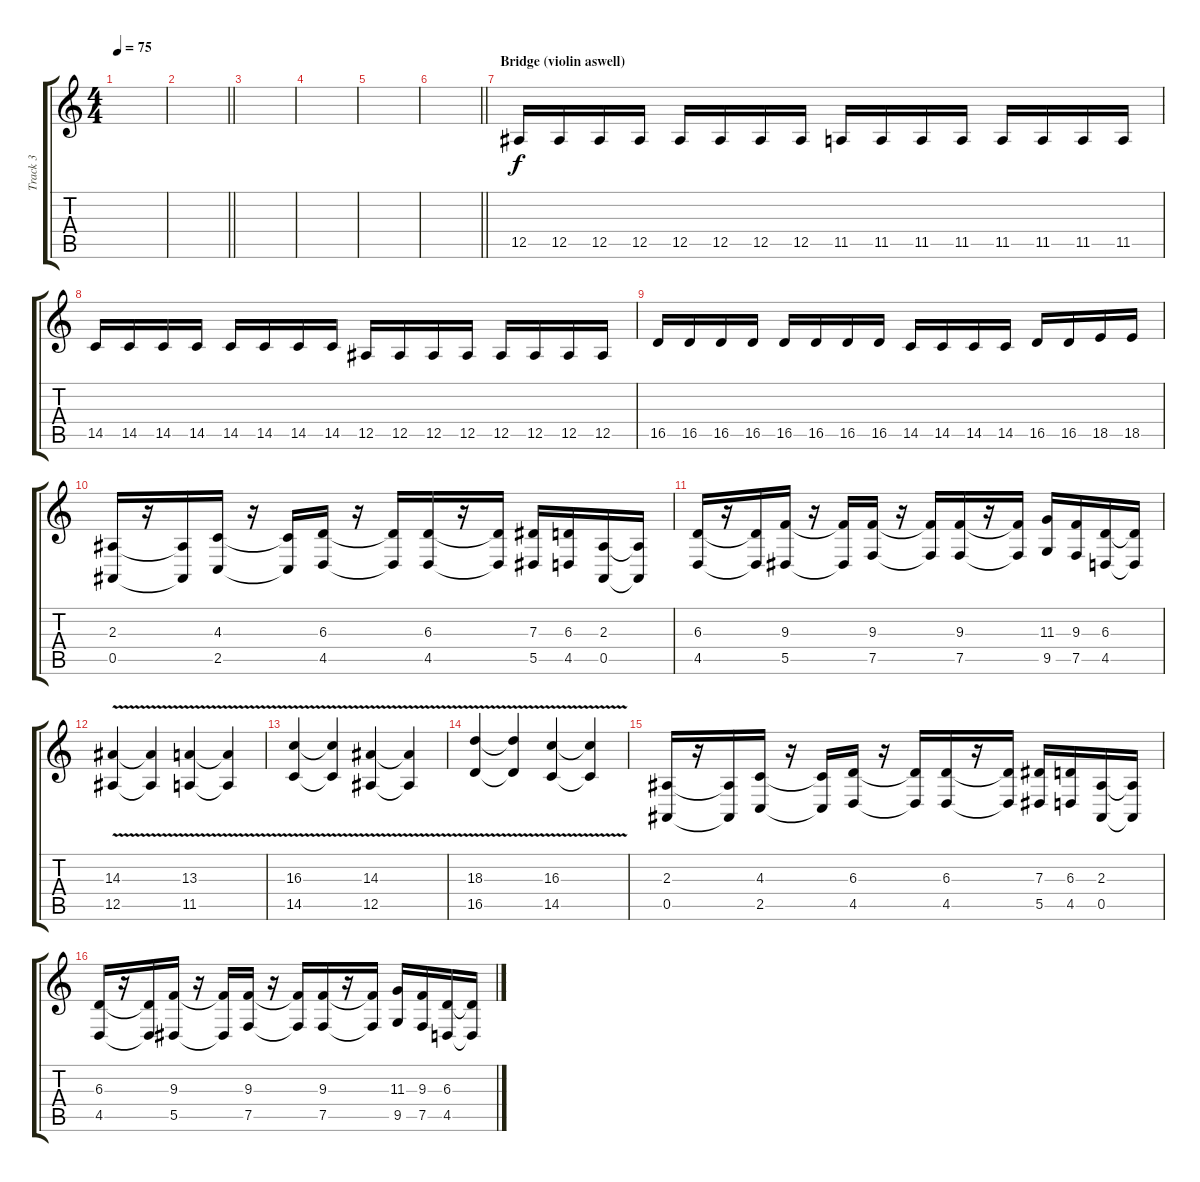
\track ("Track 3" "Track 3") {instrument viola}
\staff {score tabs}
\tuning (F4 C4 Ab3 Eb3 Bb2 Eb2) {hide}
\ts (4 4)
\tempo 75
\clef g2
\ks c
|
\barLineRight lightlight
|
|
|
|
\barLineRight lightlight
|
\section ("" "Bridge (violin aswell)")
12.5.16{volume 6} 12.5.16 12.5.16 12.5.16 12.5.16 12.5.16 12.5.16 12.5.16 11.5.16 11.5.16 11.5.16 11.5.16 11.5.16 11.5.16 11.5.16 11.5.16 |
14.5.16 14.5.16 14.5.16 14.5.16 14.5.16 14.5.16 14.5.16 14.5.16 12.5.16{volume 6} 12.5.16 12.5.16 12.5.16 12.5.16 12.5.16 12.5.16 12.5.16 |
16.5.16 16.5.16 16.5.16 16.5.16 16.5.16 16.5.16 16.5.16 16.5.16 14.5.16 14.5.16 14.5.16 14.5.16 16.5.16 16.5.16 18.5.16 18.5.16 |
(2.3 0.5).16{volume 8} r.16 (2.3{t} 0.5{t}).16 (4.3 2.5).16 r.16 (4.3{t} 2.5{t}).16 (6.3 4.5).16 r.16 (6.3{t} 4.5{t}).16 (6.3 4.5).16 r.16 (6.3{t} 4.5{t}).16 (7.3 5.5).16 (6.3 4.5).16 (2.3 0.5).16 (2.3{t} 0.5{t}).16 |
(6.3 4.5).16 r.16 (6.3{t} 4.5{t}).16 (9.3 5.5).16 r.16 (9.3{t} 5.5{t}).16 (9.3 7.5).16 r.16 (9.3{t} 7.5{t}).16 (9.3 7.5).16 r.16 (9.3{t} 7.5{t}).16 (11.3 9.5).16 (9.3 7.5).16 (6.3 4.5).16 (6.3{t} 4.5{t}).16 |
(14.3 12.5{v}).4 (14.3{t} 12.5{t}).4 (13.3 11.5{v}).4 (13.3{t} 11.5{t}).4 |
(16.3 14.5{v}).4 (16.3{t} 14.5{t}).4 (14.3 12.5{v}).4 (14.3{t} 12.5{t}).4 |
(18.3 16.5{v}).4 (18.3{t} 16.5{t}).4 (16.3 14.5{v}).4 (16.3{t} 14.5{t}).4 |
(2.3 0.5).16{volume 8} r.16 (2.3{t} 0.5{t}).16 (4.3 2.5).16 r.16 (4.3{t} 2.5{t}).16 (6.3 4.5).16 r.16 (6.3{t} 4.5{t}).16 (6.3 4.5).16 r.16 (6.3{t} 4.5{t}).16 (7.3 5.5).16 (6.3 4.5).16 (2.3 0.5).16 (2.3{t} 0.5{t}).16 |
(6.3 4.5).16 r.16 (6.3{t} 4.5{t}).16 (9.3 5.5).16 r.16 (9.3{t} 5.5{t}).16 (9.3 7.5).16 r.16 (9.3{t} 7.5{t}).16 (9.3 7.5).16 r.16 (9.3{t} 7.5{t}).16 (11.3 9.5).16 (9.3 7.5).16 (6.3 4.5).16 (6.3{t} 4.5{t}).16
